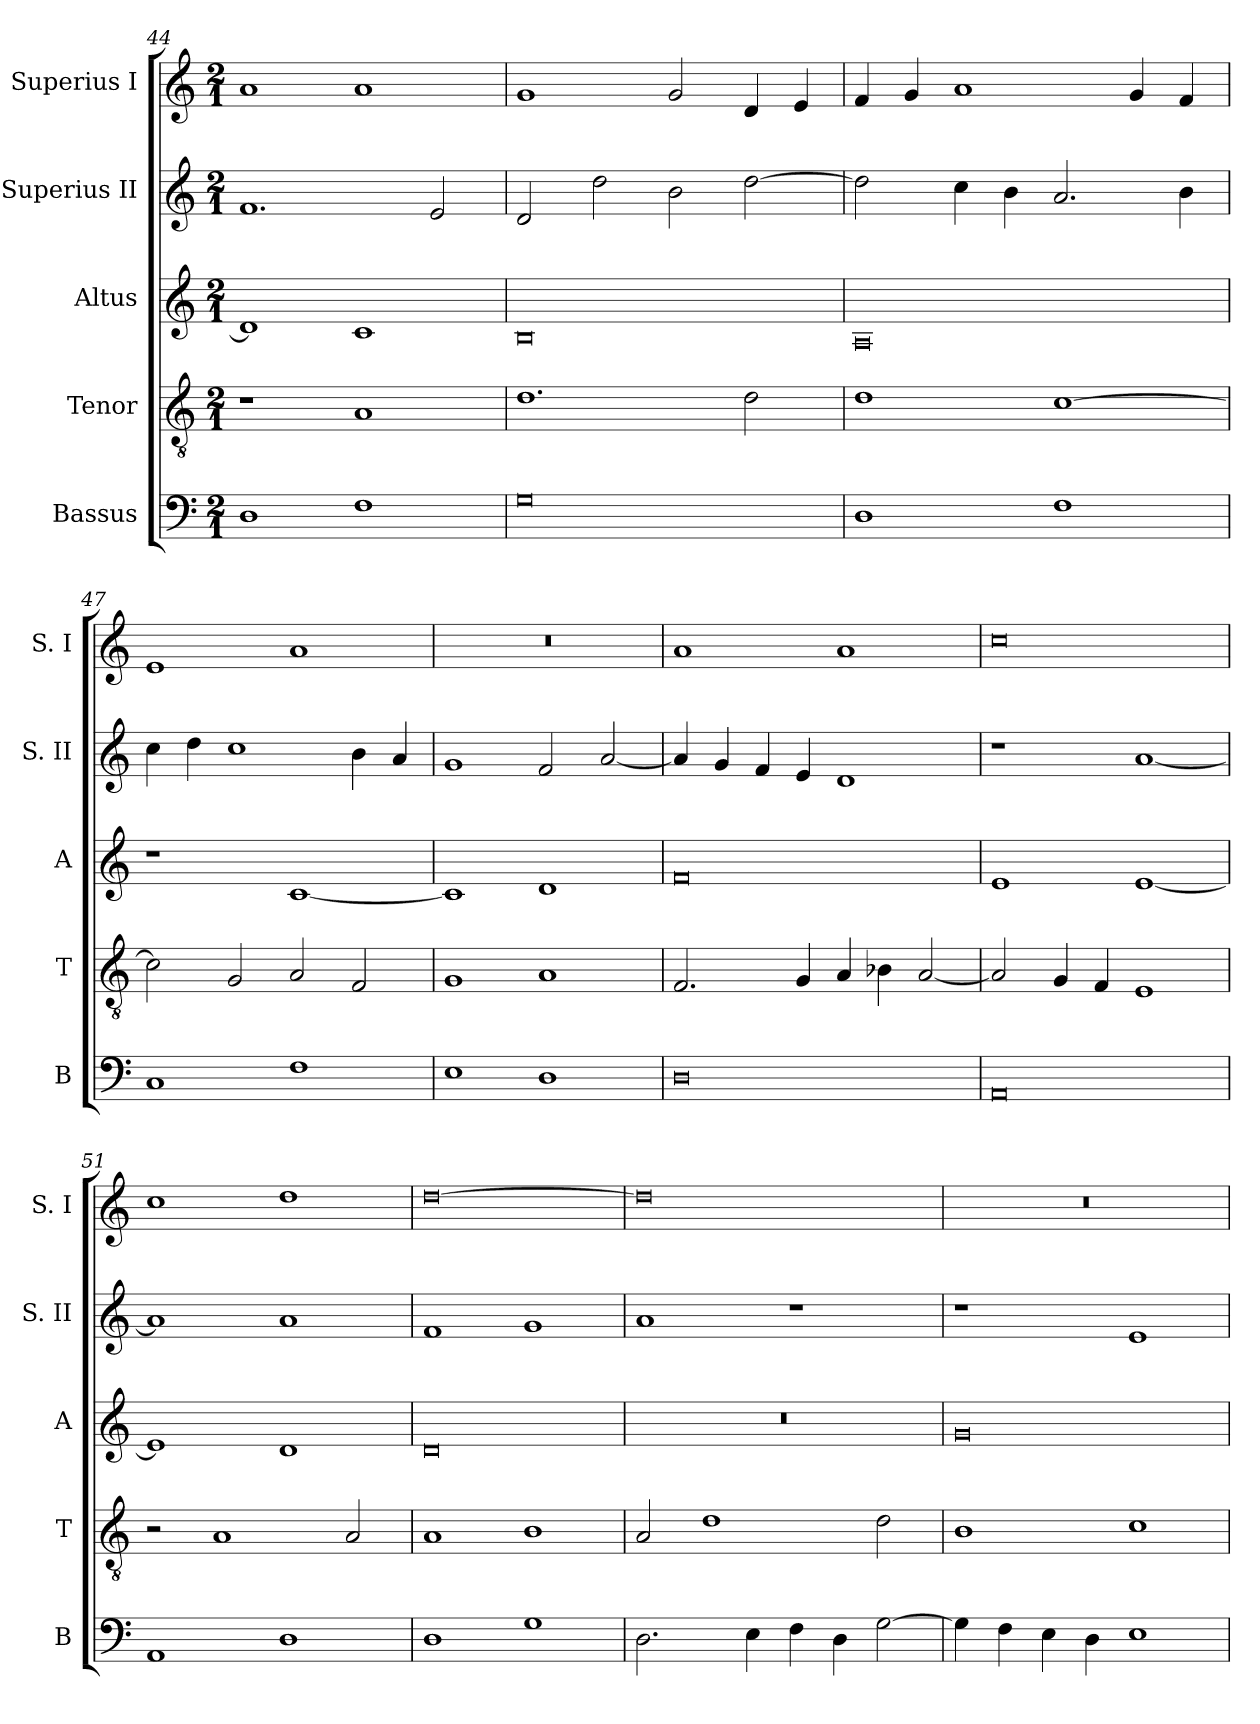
**kern	**kern	**kern	**kern	**kern
*part5	*part4	*part3	*part2	*part1
*staff5	*staff4	*staff3	*staff2	*staff1
*I"Bassus	*I"Tenor	*I"Altus	*I"Superius II	*I"Superius I
*I'B	*I'T	*I'A	*I'S. II	*I'S. I
*clefF4	*clefGv2	*clefG2	*clefG2	*clefG2
*k[]	*k[]	*k[]	*k[]	*k[]
*C:	*C:	*C:	*C:	*C:
*M2/1	*M2/1	*M2/1	*M2/1	*M2/1
=44	=44	=44	=44	=44
1D	1r	1d]	1.f	1a
1F	1A	1c	.	1a
.	.	.	2e	.
=45	=45	=45	=45	=45
0G	1.d	0B	2d	1g
.	.	.	2dd	.
.	.	.	2b	2g
.	2d	.	[2dd	4d
.	.	.	.	4e
=46	=46	=46	=46	=46
1D	1d	0A	2dd]	4f
.	.	.	.	4g
.	.	.	4cc	1a
.	.	.	4b	.
1F	[1c	.	2.a	.
.	.	.	.	4g
.	.	.	4b	4f
=47	=47	=47	=47	=47
1C	2c]	1r	4cc	1e
.	.	.	4dd	.
.	2G	.	1cc	.
1F	2A	[1c	.	1a
.	2F	.	4b	.
.	.	.	4a	.
=48	=48	=48	=48	=48
1E	1G	1c]	1g	0r
1D	1A	1d	2f	.
.	.	.	[2a	.
=49	=49	=49	=49	=49
0D	2.F	0f	4a]	1a
.	.	.	4g	.
.	.	.	4f	.
.	4G	.	4e	.
.	4A	.	1d	1a
.	4B-X	.	.	.
.	[2A	.	.	.
=50	=50	=50	=50	=50
0AA	2A]	1e	1r	0cc
.	4G	.	.	.
.	4F	.	.	.
.	1E	[1e	[1a	.
=51	=51	=51	=51	=51
1AA	2r	1e]	1a]	1cc
.	1A	.	.	.
1D	.	1d	1a	1dd
.	2A	.	.	.
=52	=52	=52	=52	=52
1D	1A	0d	1f	[0dd
1G	1B	.	1g	.
=53	=53	=53	=53	=53
2.D	2A	0r	1a	0dd]
.	1d	.	.	.
4E	.	.	.	.
4F	.	.	1r	.
4D	.	.	.	.
[2G	2d	.	.	.
=54	=54	=54	=54	=54
4G]	1B	0g	1r	0r
4F	.	.	.	.
4E	.	.	.	.
4D	.	.	.	.
1E	1c	.	1e	.
=	=	=	=	=
*-	*-	*-	*-	*-
